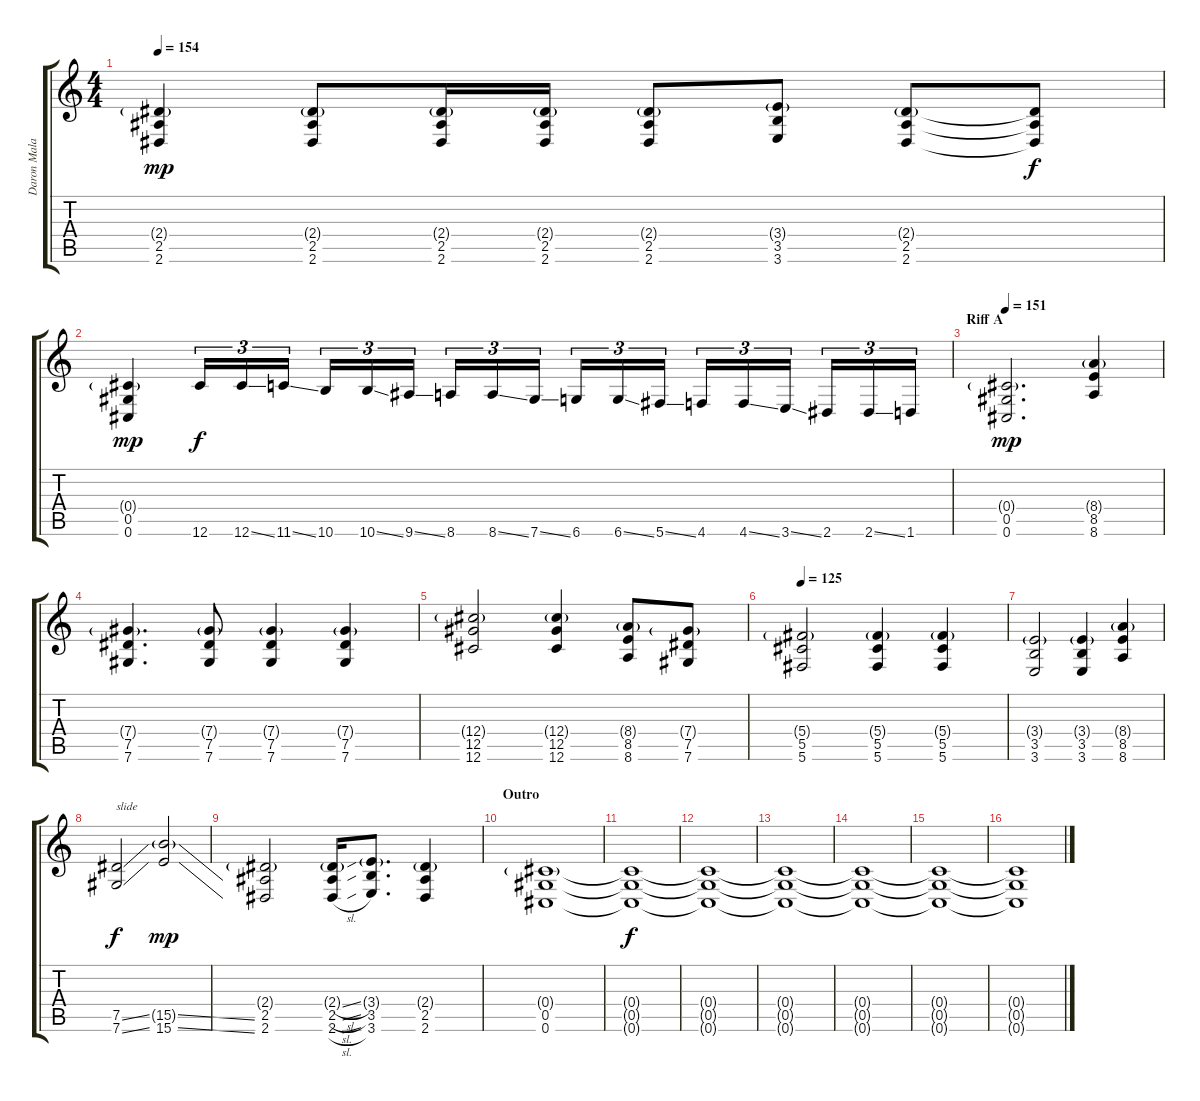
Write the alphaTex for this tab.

\track ("Daron Malakian" "Daron Mala") {instrument electricguitarclean}
\staff {score tabs}
\tuning (Eb4 Bb3 Gb3 Db3 Ab2 Db2) {hide}
\ts (4 4)
\tempo 154
\clef g2
\ks c
(2.4{g} 2.5 2.6).4{dy mp} (2.4{g} 2.5 2.6).8 (2.4{g} 2.5 2.6).16 (2.4{g} 2.5 2.6).16 (2.4{g} 2.5 2.6).8 (3.4{g} 3.5 3.6).8 (2.4{g} 2.5 2.6).8 (2.4{t} 2.5{t} 2.6{t}).8{dy f} |
(0.4{g} 0.5 0.6).4{dy mp} 12.6.16{tu (3 2) dy f} 12.6{ss}.16{tu (3 2)} 11.6{ss}.16{tu (3 2)} 10.6.16{tu (3 2)} 10.6{ss}.16{tu (3 2)} 9.6{ss}.16{tu (3 2)} 8.6.16{tu (3 2)} 8.6{ss}.16{tu (3 2)} 7.6{ss}.16{tu (3 2)} 6.6.16{tu (3 2)} 6.6{ss}.16{tu (3 2)} 5.6{ss}.16{tu (3 2)} 4.6.16{tu (3 2)} 4.6{ss}.16{tu (3 2)} 3.6{ss}.16{tu (3 2)} 2.6.16{tu (3 2)} 2.6{ss}.16{tu (3 2)} 1.6.16{tu (3 2)} |
\section ("" "Riff A")
\tempo 151
(0.4{g} 0.5 0.6).2{d dy mp} (8.4{g} 8.5 8.6).4 |
(7.4{g} 7.5 7.6).4{d} (7.4{g} 7.5 7.6).8 (7.4{g} 7.5 7.6).4 (7.4{g} 7.5 7.6).4 |
(12.4{g} 12.5 12.6).2 (12.4{g} 12.5 12.6).4 (8.4{g} 8.5 8.6).8 (7.4{g} 7.5 7.6).8 |
\tempo 125
(5.4{g} 5.5 5.6).2 (5.4{g} 5.5 5.6).4 (5.4{g} 5.5 5.6).4 |
(3.4{g} 3.5 3.6).2 (3.4{g} 3.5 3.6).4 (8.4{g} 8.5 8.6).4 |
(7.5{ss} 7.6{ss}).2{txt "slide" dy f} (15.5{ss g} 15.6{ss}).2{dy mp} |
(2.4{g} 2.5 2.6).2 (2.4{sl g} 2.5{sl} 2.6{sl}).16 (3.4{g} 3.5 3.6).8{d} (2.4{g} 2.5 2.6).4 |
\section ("" "Outro")
(0.4{g} 0.5 0.6).1{volume 8} |
(0.4{t} 0.5{t} 0.6{t}).1{dy f} |
(0.4{t} 0.5{t} 0.6{t}).1 |
(0.4{t} 0.5{t} 0.6{t}).1 |
(0.4{t} 0.5{t} 0.6{t}).1 |
(0.4{t} 0.5{t} 0.6{t}).1 |
(0.4{t} 0.5{t} 0.6{t}).1
